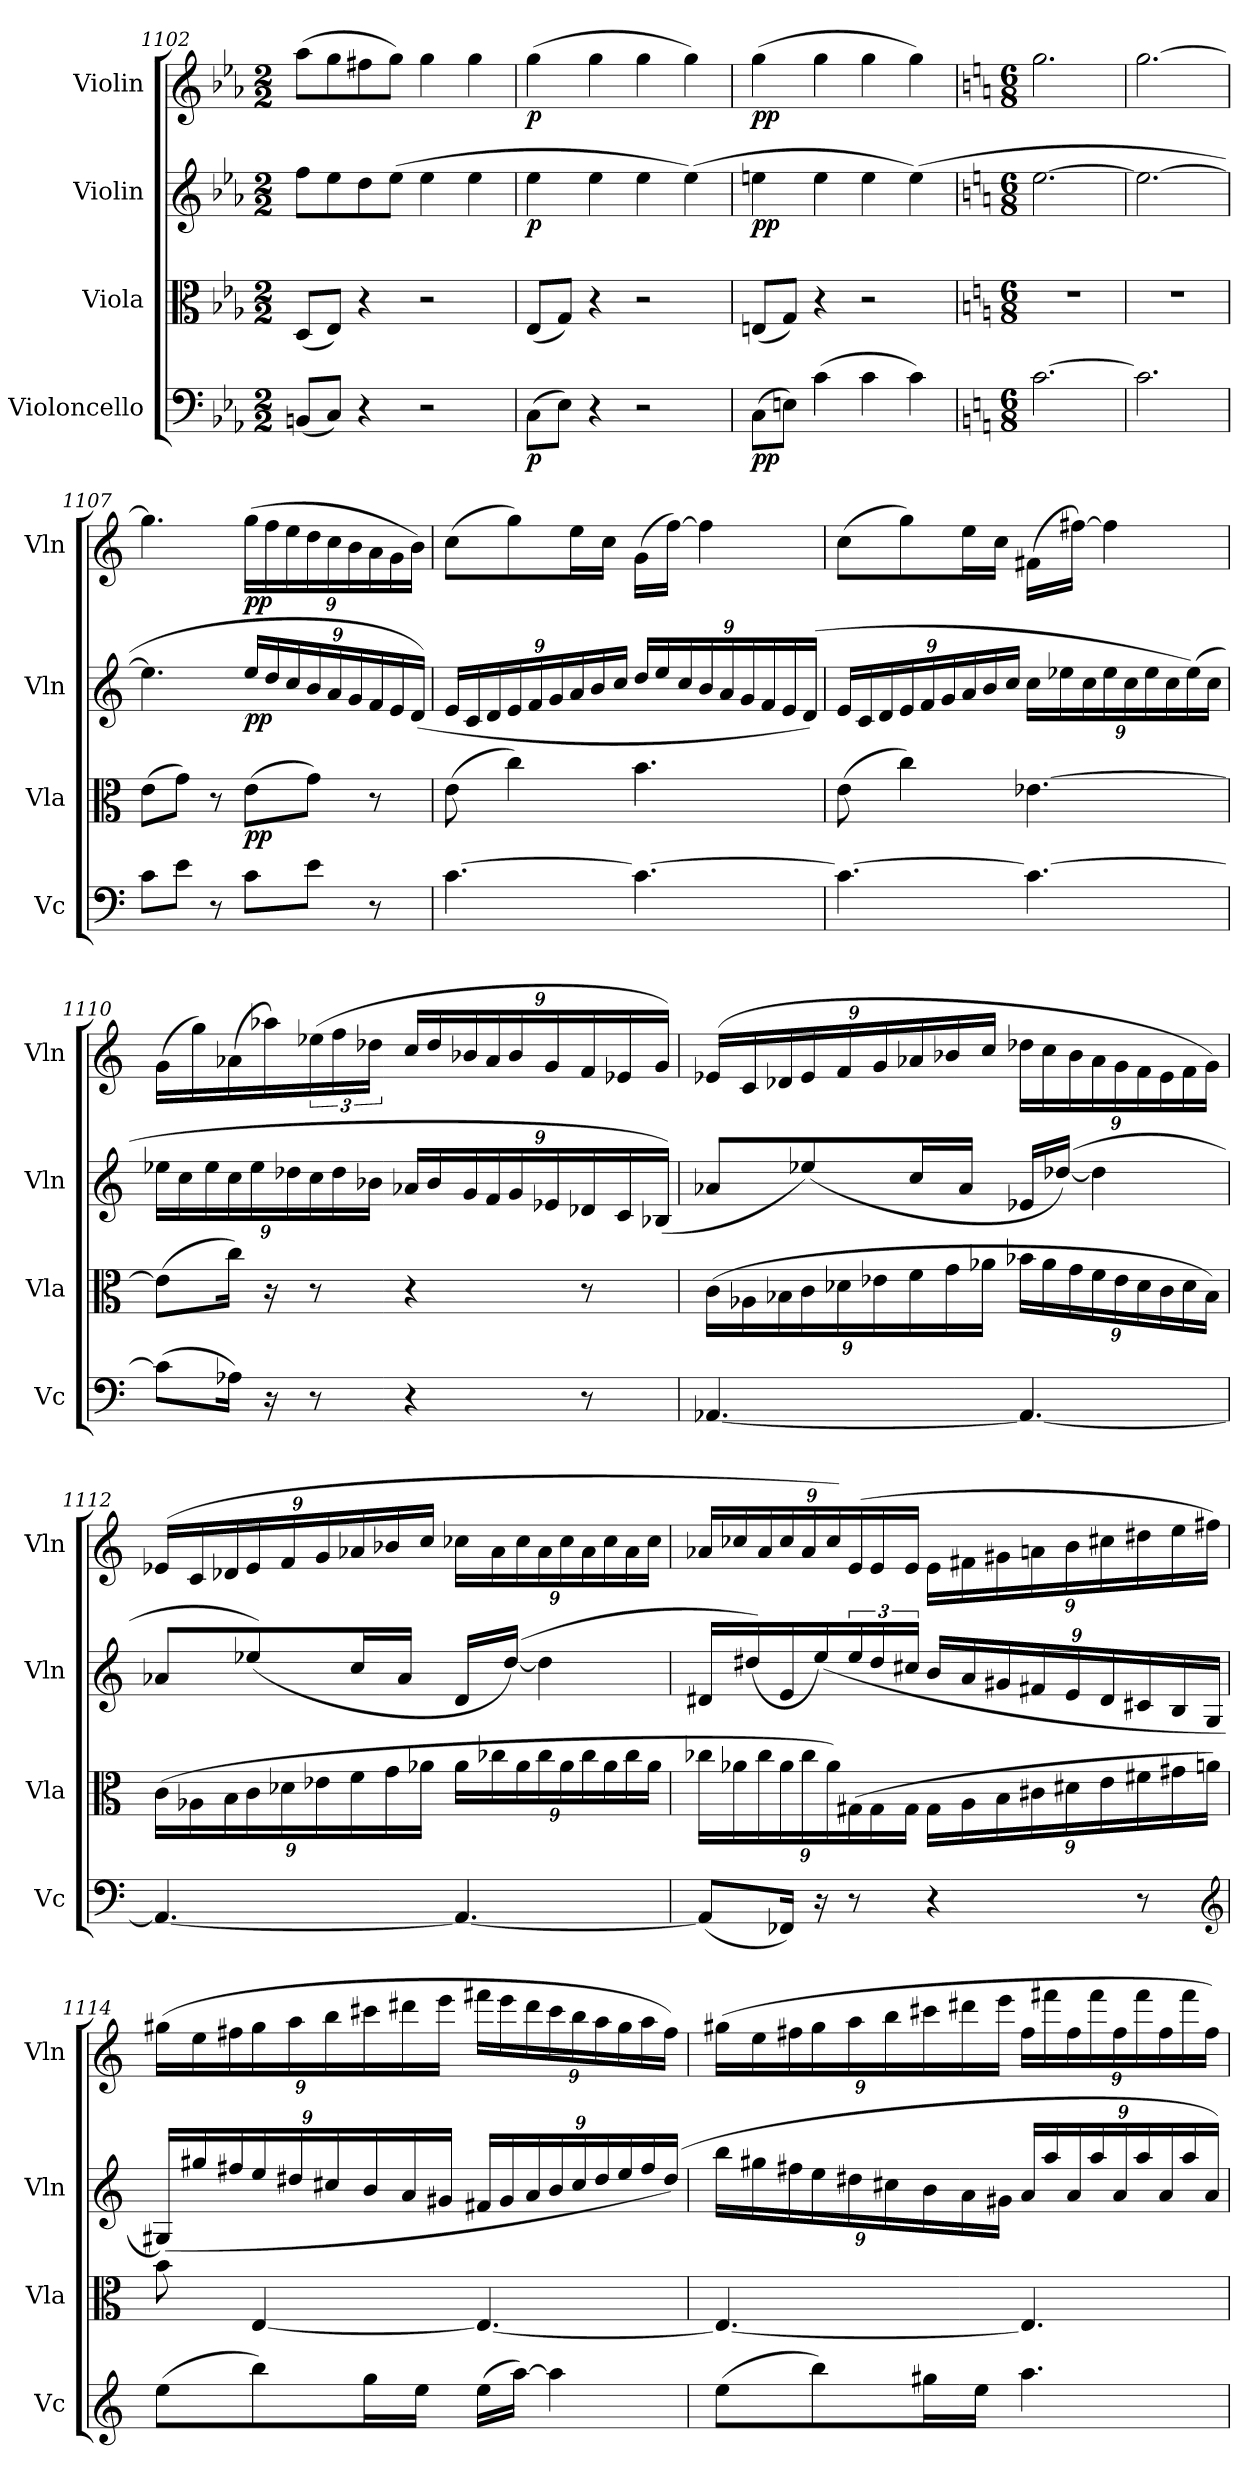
**kern	**dynam	**kern	**dynam	**kern	**dynam	**kern	**dynam
*part4	*part4	*part3	*part3	*part2	*part2	*part1	*part1
*staff4	*staff4	*staff3	*staff3	*staff2	*staff2	*staff1	*staff1
*I"Violoncello	*	*I"Viola	*	*I"Violin	*	*I"Violin	*
*I'Vc	*	*I'Vla	*	*I'Vln	*	*I'Vln	*
*clefF4	*	*clefC3	*	*clefG2	*	*clefG2	*
*k[b-e-a-]	*	*k[b-e-a-]	*	*k[b-e-a-]	*	*k[b-e-a-]	*
*M2/2	*	*M2/2	*	*M2/2	*	*M2/2	*
=1102	=1102	=1102	=1102	=1102	=1102	=1102	=1102
(8BBn/L	.	(8D/L	.	8ff\L	.	(8aa-\L	.
8C/J)	.	8E-/J)	.	8ee-\	.	8gg\	.
4r	.	4r	.	8dd\	.	8ff#X\	.
.	.	.	.	(8ee-\J	.	8gg\J)	.
2r	.	2r	.	4ee-	.	4gg	.
.	.	.	.	4ee-	.	4gg	.
=1103	=1103	=1103	=1103	=1103	=1103	=1103	=1103
(8C\L	p	(8E-/L	.	4ee-	p	(4gg	p
8E-\J)	.	8G/J)	.	.	.	.	.
4r	.	4r	.	4ee-	.	4gg	.
2r	.	2r	.	4ee-	.	4gg	.
.	.	.	.	(4ee-)	.	4gg)	.
=1104	=1104	=1104	=1104	=1104	=1104	=1104	=1104
(8C\L	pp	(8En/L	.	4een	pp	(4gg	pp
8En\J)	.	8G/J)	.	.	.	.	.
(4c	.	4r	.	4ee	.	4gg	.
4c	.	2r	.	4ee	.	4gg	.
4c)	.	.	.	(4ee)	.	4gg)	.
=1105	=1105	=1105	=1105	=1105	=1105	=1105	=1105
*k[]	*	*k[]	*	*k[]	*	*k[]	*
*M6/8	*	*M6/8	*	*M6/8	*	*M6/8	*
*	*	*	*	*	*	*MM78	*
[2.c	.	2.r	.	[2.ee	.	2.gg	.
=1106	=1106	=1106	=1106	=1106	=1106	=1106	=1106
2.c]	.	2.r	.	2.ee_	.	[2.gg	.
=1107	=1107	=1107	=1107	=1107	=1107	=1107	=1107
8c\L	.	(8e\L	.	4.ee]	.	4.gg]	.
8e\J	.	8g\J)	.	.	.	.	.
8r	.	8r	.	.	.	.	.
8c\L	.	(8e\L	pp	24ee/LL	pp	(24gg\LL	pp
.	.	.	.	24dd/	.	24ff\	.
.	.	.	.	24cc/	.	24ee\	.
8e\J	.	8g\J)	.	24b/	.	24dd\	.
.	.	.	.	24a/	.	24cc\	.
.	.	.	.	24g/	.	24b\	.
8r	.	8r	.	24f/	.	24a\	.
.	.	.	.	24e/	.	24g\	.
.	.	.	.	(24d/JJ)	.	24b\JJ)	.
=1108	=1108	=1108	=1108	=1108	=1108	=1108	=1108
[4.c	.	(8e	.	24e/LL	.	(8cc\L	.
.	.	.	.	24c/	.	.	.
.	.	.	.	24d/	.	.	.
.	.	4cc)	.	24e/	.	8gg\)	.
.	.	.	.	24f/	.	.	.
.	.	.	.	24g/	.	.	.
.	.	.	.	24a/	.	16ee\L	.
.	.	.	.	24b/	.	.	.
.	.	.	.	.	.	16cc\JJ	.
.	.	.	.	24cc/JJ	.	.	.
4.c_	.	4.b	.	24dd/LL	.	(16g\LL	.
.	.	.	.	24ee/	.	.	.
.	.	.	.	.	.	[16ff\JJ)	.
.	.	.	.	24cc/	.	.	.
.	.	.	.	24b/	.	4ff]	.
.	.	.	.	24a/	.	.	.
.	.	.	.	24g/	.	.	.
.	.	.	.	24f/	.	.	.
.	.	.	.	24e/	.	.	.
.	.	.	.	(24d/JJ)	.	.	.
=1109	=1109	=1109	=1109	=1109	=1109	=1109	=1109
4.c_	.	(8e	.	24e/LL	.	(8cc\L	.
.	.	.	.	24c/	.	.	.
.	.	.	.	24d/	.	.	.
.	.	4cc)	.	24e/	.	8gg\)	.
.	.	.	.	24f/	.	.	.
.	.	.	.	24g/	.	.	.
.	.	.	.	24a/	.	16ee\L	.
.	.	.	.	24b/	.	.	.
.	.	.	.	.	.	16cc\JJ	.
.	.	.	.	24cc/JJ	.	.	.
4.c_	.	[4.e-X	.	24cc\LL	.	(16f#X\LL	.
.	.	.	.	24ee-X\	.	.	.
.	.	.	.	.	.	[16ff#X\JJ)	.
.	.	.	.	24cc\	.	.	.
.	.	.	.	24ee-\	.	4ff#]	.
.	.	.	.	24cc\	.	.	.
.	.	.	.	24ee-\	.	.	.
.	.	.	.	24cc\	.	.	.
.	.	.	.	(24ee-\)	.	.	.
.	.	.	.	24cc\JJ	.	.	.
=1110	=1110	=1110	=1110	=1110	=1110	=1110	=1110
(8c\L]	.	(8e-\L]	.	24ee-X\LL	.	(16g\LL	.
.	.	.	.	24cc\	.	.	.
.	.	.	.	.	.	16gg\)	.
.	.	.	.	24ee-\	.	.	.
16A-X\Jk)	.	16cc\Jk)	.	24cc\	.	(16a-X\	.
.	.	.	.	24ee-\	.	.	.
16r	.	16r	.	.	.	16aa-X\)	.
.	.	.	.	24dd-X\	.	.	.
8r	.	8r	.	24cc\	.	(24ee-X\	.
.	.	.	.	24dd-\	.	24ff\	.
.	.	.	.	24b-X\JJ	.	24dd-X\JJ	.
4r	.	4r	.	24a-X/LL	.	24cc/LL	.
.	.	.	.	24b-/	.	24dd-/	.
.	.	.	.	24g/	.	24b-X/	.
.	.	.	.	24f/	.	24a-/	.
.	.	.	.	24g/	.	24b-/	.
.	.	.	.	24e-X/	.	24g/	.
8r	.	8r	.	24d-X/	.	24f/	.
.	.	.	.	24c/	.	24e-X/	.
.	.	.	.	(24B-X/JJ)	.	24g/JJ)	.
=1111	=1111	=1111	=1111	=1111	=1111	=1111	=1111
[4.AA-X	.	(24c\LL	.	8a-X/L	.	(24e-X/LL	.
.	.	24A-X\	.	.	.	24c/	.
.	.	24B-X\	.	.	.	24d-X/	.
.	.	24c\	.	(8ee-X/)	.	24e-/	.
.	.	24d-X\	.	.	.	24f/	.
.	.	24e-X\	.	.	.	24g/	.
.	.	24f\	.	16cc/L	.	24a-X/	.
.	.	24g\	.	.	.	24b-X/	.
.	.	.	.	16a-/JJ	.	.	.
.	.	24a-X\JJ	.	.	.	24cc/JJ	.
4.AA-_	.	24b-X\LL	.	16e-X/LL	.	24dd-X\LL	.
.	.	24a-\	.	.	.	24cc\	.
.	.	.	.	([16dd-X/JJ)	.	.	.
.	.	24g\	.	.	.	24b-\	.
.	.	24f\	.	4dd-]	.	24a-\	.
.	.	24e-\	.	.	.	24g\	.
.	.	24d-\	.	.	.	24f\	.
.	.	24c\	.	.	.	24e-\	.
.	.	24d-\	.	.	.	24f\	.
.	.	24B-\JJ)	.	.	.	24g\JJ)	.
=1112	=1112	=1112	=1112	=1112	=1112	=1112	=1112
4.AA-_	.	(24c\LL	.	8a-X/L	.	(24e-X/LL	.
.	.	24A-X\	.	.	.	24c/	.
.	.	24B\	.	.	.	24d-X/	.
.	.	24c\	.	(8ee-X/)	.	24e-/	.
.	.	24d-X\	.	.	.	24f/	.
.	.	24e-X\	.	.	.	24g/	.
.	.	24f\	.	16cc/L	.	24a-X/	.
.	.	24g\	.	.	.	24b-X/	.
.	.	.	.	16a-/JJ	.	.	.
.	.	24a-X\JJ	.	.	.	24cc/JJ	.
4.AA-_	.	24a-\LL	.	16d/LL	.	24cc-X\LL	.
.	.	24cc-X\	.	.	.	24a-\	.
.	.	.	.	([16dd/JJ)	.	.	.
.	.	24a-\	.	.	.	24cc-\	.
.	.	24cc-\	.	4dd]	.	24a-\	.
.	.	24a-\	.	.	.	24cc-\	.
.	.	24cc-\	.	.	.	24a-\	.
.	.	24a-\	.	.	.	24cc-\	.
.	.	24cc-\	.	.	.	24a-\	.
.	.	24a-\JJ	.	.	.	24cc-\JJ	.
=1113	=1113	=1113	=1113	=1113	=1113	=1113	=1113
(8AA-/L]	.	24cc-X\LL	.	16d#X/LL	.	24a-X/LL	.
.	.	24a-X\	.	.	.	24cc-X/	.
.	.	.	.	(16dd#X/)	.	.	.
.	.	24cc-\	.	.	.	24a-/	.
16FF-X/Jk)	.	24a-\	.	16e/	.	24cc-/	.
.	.	24cc-\	.	.	.	24a-/	.
16r	.	.	.	(16ee/)	.	.	.
.	.	24a-\)	.	.	.	24cc-/)	.
8r	.	(24G#X\	.	24ee/	.	(24e/	.
.	.	24G#\	.	24dd#/	.	24e/	.
.	.	24G#\JJ	.	24cc#X/JJ	.	24e/JJ	.
4r	.	24G#\LL	.	24b/LL	.	24e\LL	.
.	.	24A\	.	24a/	.	24f#X\	.
.	.	24B\	.	24g#X/	.	24g#X\	.
.	.	24c#X\	.	24f#X/	.	24an\	.
.	.	24d#X\	.	24e/	.	24b\	.
.	.	24e\	.	24d#/	.	24cc#X\	.
8r	.	24f#X\	.	24c#X/	.	24dd#X\	.
.	.	24g#X\	.	24B/	.	24ee\	.
.	.	24an\JJ)	.	24G/JJ	.	24ff#X\JJ)	.
*clefG2	*	*	*	*	*	*	*
=1114	=1114	=1114	=1114	=1114	=1114	=1114	=1114
(8ee\L	.	8b	.	(24G#X/LL)	.	(24gg#X\LL	.
.	.	.	.	24gg#X/	.	24ee\	.
.	.	.	.	24ff#X/	.	24ff#X\	.
8bb\)	.	[4E	.	24ee/	.	24gg#\	.
.	.	.	.	24dd#X/	.	24aa\	.
.	.	.	.	24cc#X/	.	24bb\	.
16gg\L	.	.	.	24b/	.	24ccc#X\	.
.	.	.	.	24a/	.	24ddd#X\	.
16ee\JJ	.	.	.	.	.	.	.
.	.	.	.	24g#X/JJ	.	24eee\JJ	.
(16ee\LL	.	4.E_	.	24f#X/LL	.	24fff#X\LL	.
.	.	.	.	24g#/	.	24eee\	.
[16aa\JJ)	.	.	.	.	.	.	.
.	.	.	.	24a/	.	24ddd#\	.
4aa]	.	.	.	24b/	.	24ccc#\	.
.	.	.	.	24cc#/	.	24bb\	.
.	.	.	.	24dd#/	.	24aa\	.
.	.	.	.	24ee/	.	24gg#\	.
.	.	.	.	24ff#/	.	24aa\	.
.	.	.	.	(24dd#/JJ)	.	24ff#\JJ)	.
=1115	=1115	=1115	=1115	=1115	=1115	=1115	=1115
(8ee\L	.	4.E_	.	24bb\LL	.	(24gg#X\LL	.
.	.	.	.	24gg#X\	.	24ee\	.
.	.	.	.	24ff#X\	.	24ff#X\	.
8bb\)	.	.	.	24ee\	.	24gg#\	.
.	.	.	.	24dd#X\	.	24aa\	.
.	.	.	.	24cc#X\	.	24bb\	.
16gg#X\L	.	.	.	24b\	.	24ccc#X\	.
.	.	.	.	24a\	.	24ddd#X\	.
16ee\JJ	.	.	.	.	.	.	.
.	.	.	.	24g#X\JJ	.	24eee\JJ	.
4.aa	.	4.E]	.	24a/LL	.	24ff#\LL	.
.	.	.	.	24aa/	.	24fff#X\	.
.	.	.	.	24a/	.	24ff#\	.
.	.	.	.	24aa/	.	24fff#\	.
.	.	.	.	24a/	.	24ff#\	.
.	.	.	.	24aa/	.	24fff#\	.
.	.	.	.	24a/	.	24ff#\	.
.	.	.	.	24aa/	.	24fff#\	.
.	.	.	.	24a/JJ)	.	24ff#\JJ)	.
=	=	=	=	=	=	=	=
*-	*-	*-	*-	*-	*-	*-	*-
